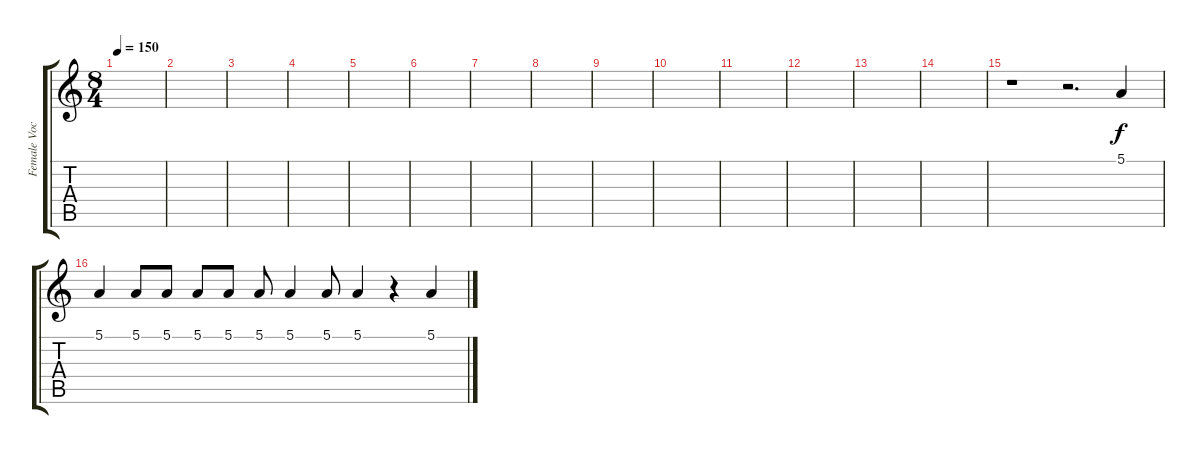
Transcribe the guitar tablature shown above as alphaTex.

\track ("Female Vocals" "Female Voc") {instrument choiraahs}
\staff {score tabs}
\tuning (E4 B3 G3 D3 A2 E2) {hide}
\ts (8 4)
\tempo 150
\clef g2
\ks c
|
|
|
|
|
|
|
|
|
|
|
|
|
|
r.1 r.2{d} 5.1.4 |
5.1.4 5.1.8 5.1.8 5.1.8 5.1.8 5.1.8 5.1.4 5.1.8 5.1.4 r.4 5.1.4
